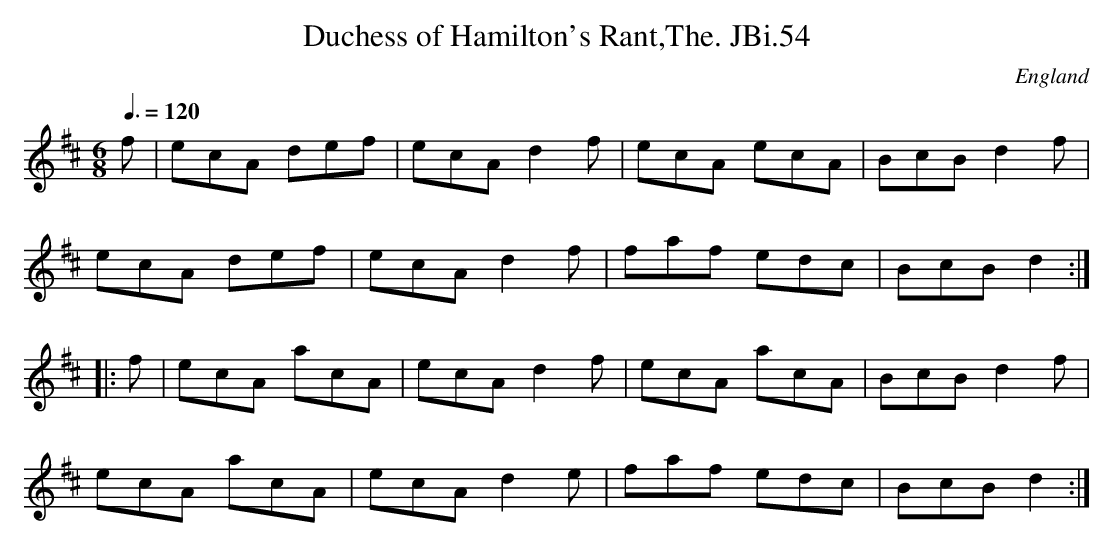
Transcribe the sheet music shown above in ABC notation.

X:1
T:Duchess of Hamilton's Rant,The. JBi.54
M:6/8
L:1/8
Q:3/8=120
O:England
K:D major
f | ecA def|ecA d2f|ecA ecA|BcB d2f|!
ecA def|ecA d2f|faf edc|BcB d2:|!
|:f | ecA acA|ecA d2f| ecA acA|BcB d2f|!
ecA acA|ecA d2e|faf edc|BcB d2 :|
